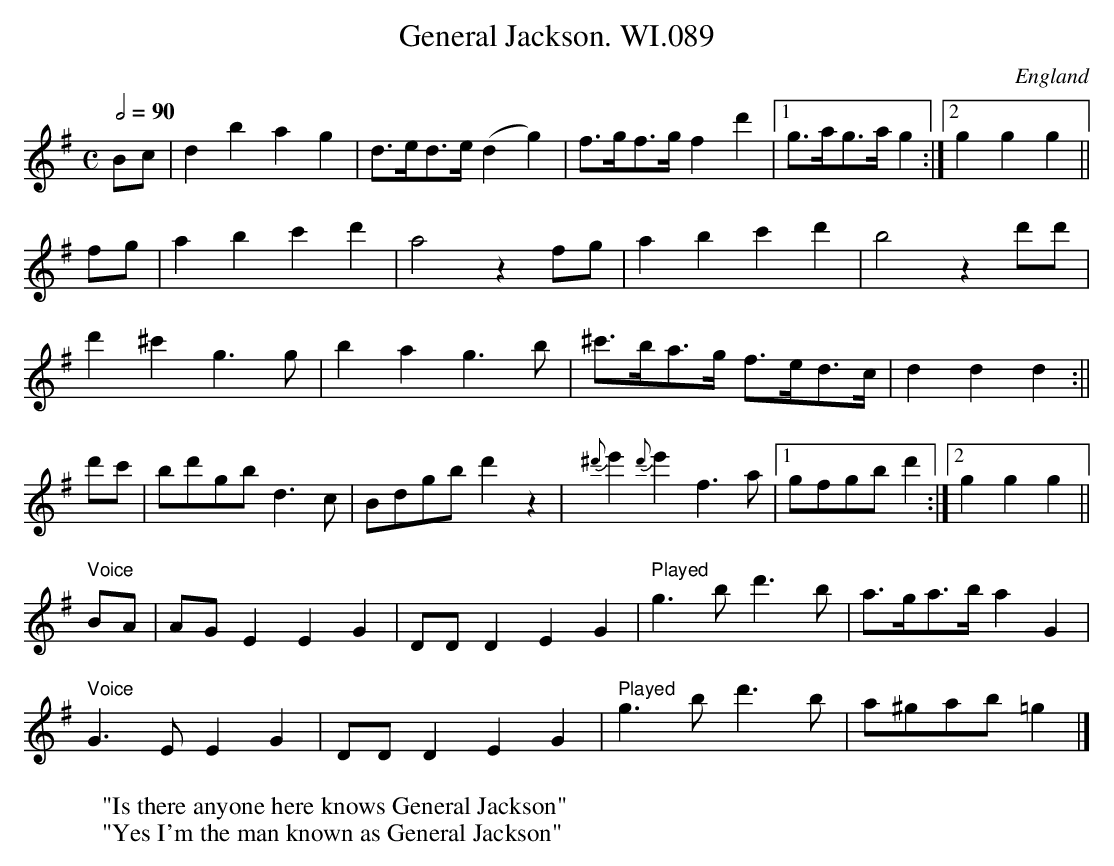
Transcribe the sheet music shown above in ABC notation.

X:1
T:General Jackson. WI.089
L:1/8
M:C
O:England
Q:1/2=90
W:"Is there anyone here knows General Jackson"
W:"Yes I'm the man known as General Jackson"
K:G
Bc|d2b2 a2g2|d>ed>e (d2g2)|f>gf>g f2d'2|1g>ag>a g2:|2g2g2 g2||!
fg|a2b2 c'2d'2|a4z2fg|a2b2 c'2d'2|b4z2d'd'|!
d'2^c'2 g3g|b2a2 g3b|^c'>ba>g f>ed>c|d2d2d2:||!
d'c'|bd'gb d3c|Bdgb d'2z2|{^d'}e'2{d'}e'2f3a|1gfgb d'2:|2g2g2g2||!
" Voice"BA|AGE2 E2G2|DDD2 E2G2|" Played"g3b d'3b|a>ga>b a2G2|!
" Voice"G3E E2G2|DDD2 E2G2|" Played"g3b d'3b|a^gab =g2|]
